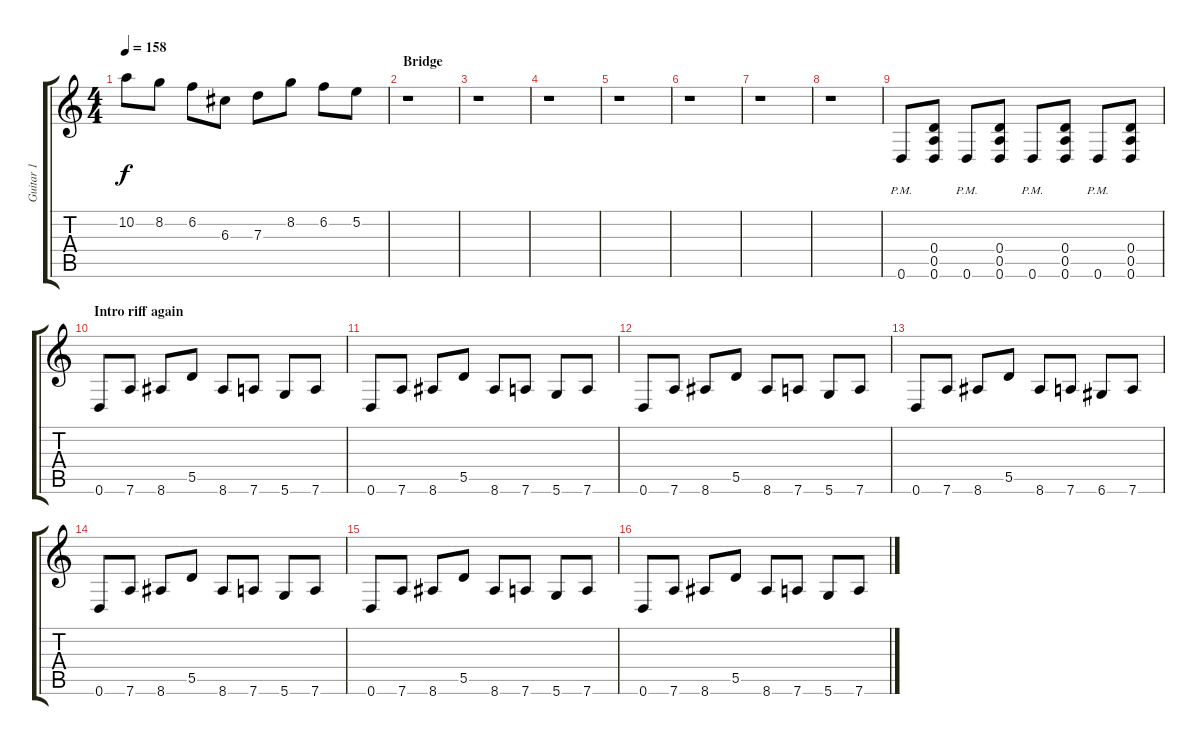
\track ("Guitar 1" "Guitar 1") {instrument distortionguitar}
\staff {score tabs}
\tuning (E4 B3 G3 D3 A2 D2) {hide}
\ts (4 4)
\tempo 158
\clef g2
\ks c
10.2.8{dy f} 8.2.8 6.2.8 6.3.8 7.3.8 8.2.8 6.2.8 5.2.8 |
\section ("" "Bridge")
r.1 |
r.1 |
r.1 |
r.1 |
r.1 |
r.1 |
r.1 |
0.6{pm}.8 (0.4 0.5 0.6).8 0.6{pm}.8 (0.4 0.5 0.6).8 0.6{pm}.8 (0.4 0.5 0.6).8 0.6{pm}.8 (0.4 0.5 0.6).8 |
\section ("" "Intro riff again")
0.6.8 7.6.8 8.6.8 5.5.8 8.6.8 7.6.8 5.6.8 7.6.8 |
0.6.8 7.6.8 8.6.8 5.5.8 8.6.8 7.6.8 5.6.8 7.6.8 |
0.6.8 7.6.8 8.6.8 5.5.8 8.6.8 7.6.8 5.6.8 7.6.8 |
0.6.8 7.6.8 8.6.8 5.5.8 8.6.8 7.6.8 6.6.8 7.6.8 |
0.6.8 7.6.8 8.6.8 5.5.8 8.6.8 7.6.8 5.6.8 7.6.8 |
0.6.8 7.6.8 8.6.8 5.5.8 8.6.8 7.6.8 5.6.8 7.6.8 |
0.6.8 7.6.8 8.6.8 5.5.8 8.6.8 7.6.8 5.6.8 7.6.8
